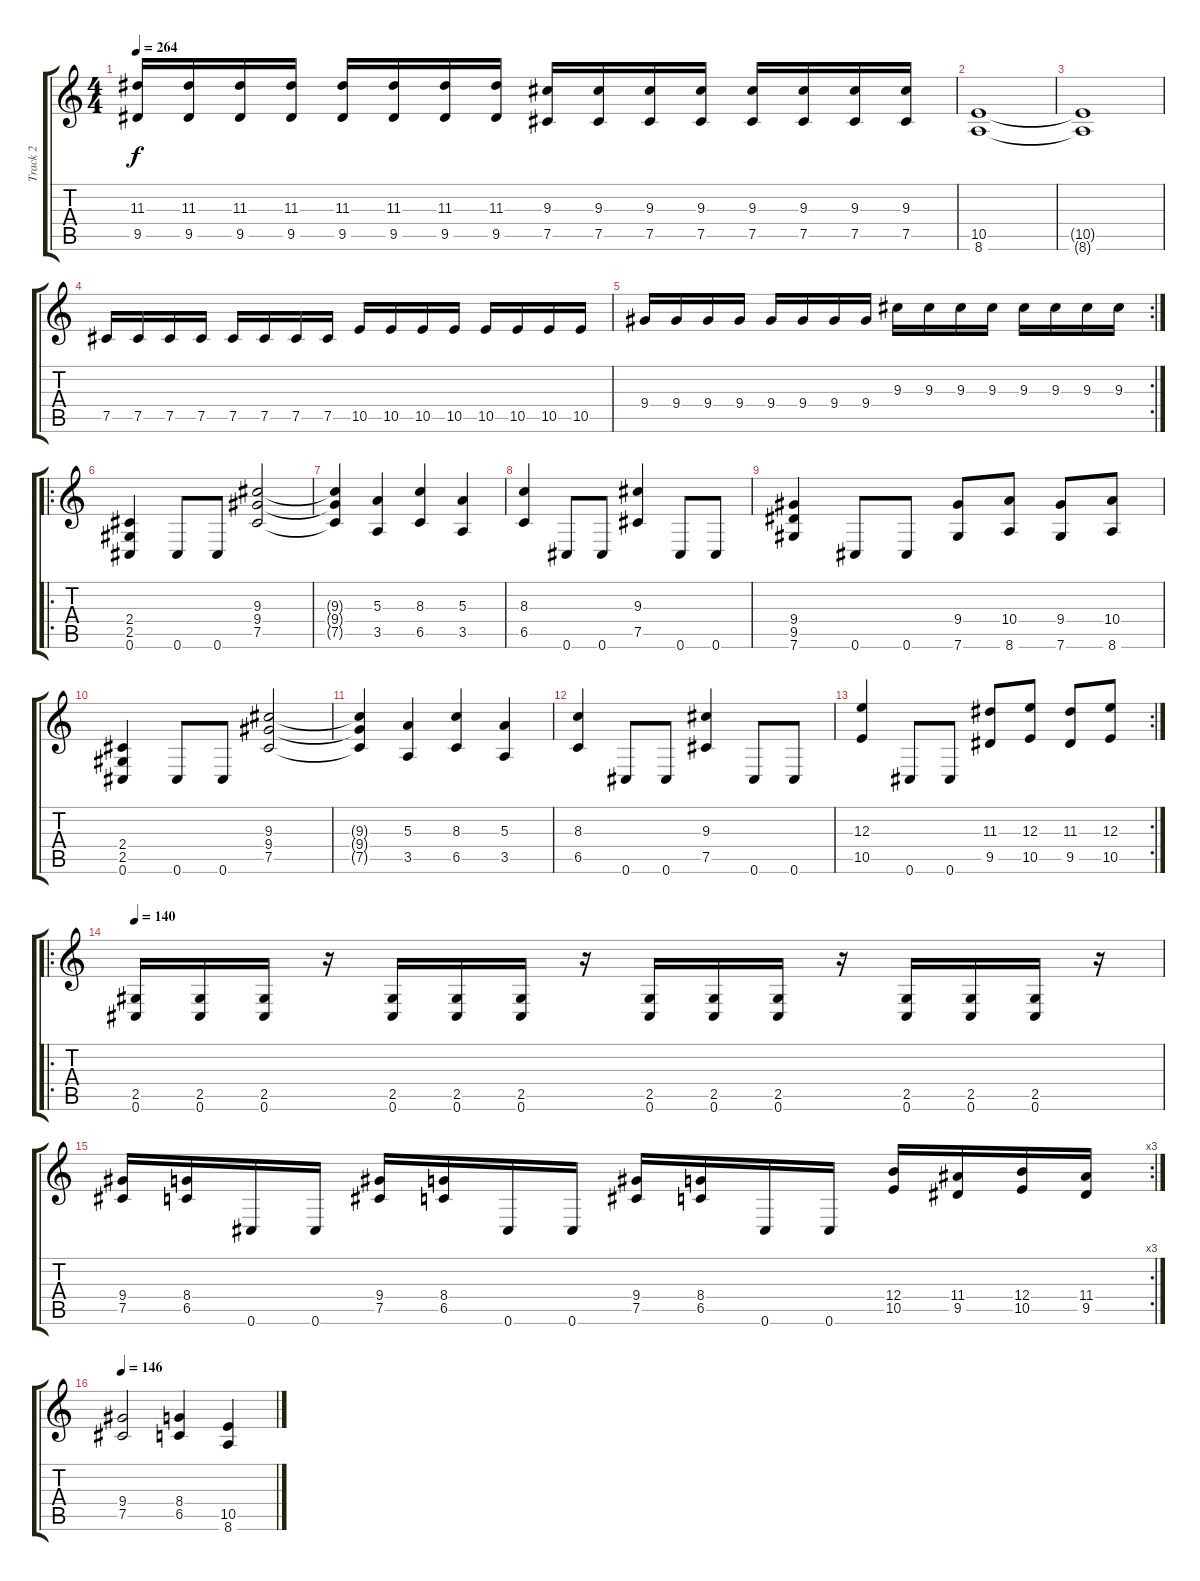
\track ("Track 2" "Track 2") {instrument distortionguitar}
\staff {score tabs}
\tuning (Db4 Ab3 E3 B2 Gb2 Db2) {hide}
\ts (4 4)
\tempo 264
\clef g2
\ks c
(11.3 9.5).16{dy f} (11.3 9.5).16 (11.3 9.5).16 (11.3 9.5).16 (11.3 9.5).16 (11.3 9.5).16 (11.3 9.5).16 (11.3 9.5).16 (9.3 7.5).16 (9.3 7.5).16 (9.3 7.5).16 (9.3 7.5).16 (9.3 7.5).16 (9.3 7.5).16 (9.3 7.5).16 (9.3 7.5).16 |
(10.5 8.6).1 |
(10.5{t} 8.6{t}).1 |
7.5.16 7.5.16 7.5.16 7.5.16 7.5.16 7.5.16 7.5.16 7.5.16 10.5.16 10.5.16 10.5.16 10.5.16 10.5.16 10.5.16 10.5.16 10.5.16 |
\rc 2
9.4.16 9.4.16 9.4.16 9.4.16 9.4.16 9.4.16 9.4.16 9.4.16 9.3.16 9.3.16 9.3.16 9.3.16 9.3.16 9.3.16 9.3.16 9.3.16 |
\ro
(2.4 2.5 0.6).4 0.6.8 0.6.8 (9.3 9.4 7.5).2 |
(9.3{t} 9.4{t} 7.5{t}).4 (5.3 3.5).4 (8.3 6.5).4 (5.3 3.5).4 |
(8.3 6.5).4 0.6.8 0.6.8 (9.3 7.5).4 0.6.8 0.6.8 |
(9.4 9.5 7.6).4 0.6.8 0.6.8 (9.4 7.6).8 (10.4 8.6).8 (9.4 7.6).8 (10.4 8.6).8 |
(2.4 2.5 0.6).4 0.6.8 0.6.8 (9.3 9.4 7.5).2 |
(9.3{t} 9.4{t} 7.5{t}).4 (5.3 3.5).4 (8.3 6.5).4 (5.3 3.5).4 |
(8.3 6.5).4 0.6.8 0.6.8 (9.3 7.5).4 0.6.8 0.6.8 |
\rc 2
(12.3 10.5).4 0.6.8 0.6.8 (11.3 9.5).8 (12.3 10.5).8 (11.3 9.5).8 (12.3 10.5).8 |
\ro
\tempo 146
\tempo 140
(2.5 0.6).16 (2.5 0.6).16 (2.5 0.6).16 r.16 (2.5 0.6).16 (2.5 0.6).16 (2.5 0.6).16 r.16 (2.5 0.6).16 (2.5 0.6).16 (2.5 0.6).16 r.16 (2.5 0.6).16 (2.5 0.6).16 (2.5 0.6).16 r.16 |
\rc 3
(9.4 7.5).16 (8.4 6.5).16 0.6.16 0.6.16 (9.4 7.5).16 (8.4 6.5).16 0.6.16 0.6.16 (9.4 7.5).16 (8.4 6.5).16 0.6.16 0.6.16 (12.4 10.5).16 (11.4 9.5).16 (12.4 10.5).16 (11.4 9.5).16 |
\tempo 146
(9.4 7.5).2 (8.4 6.5).4 (10.5 8.6).4
